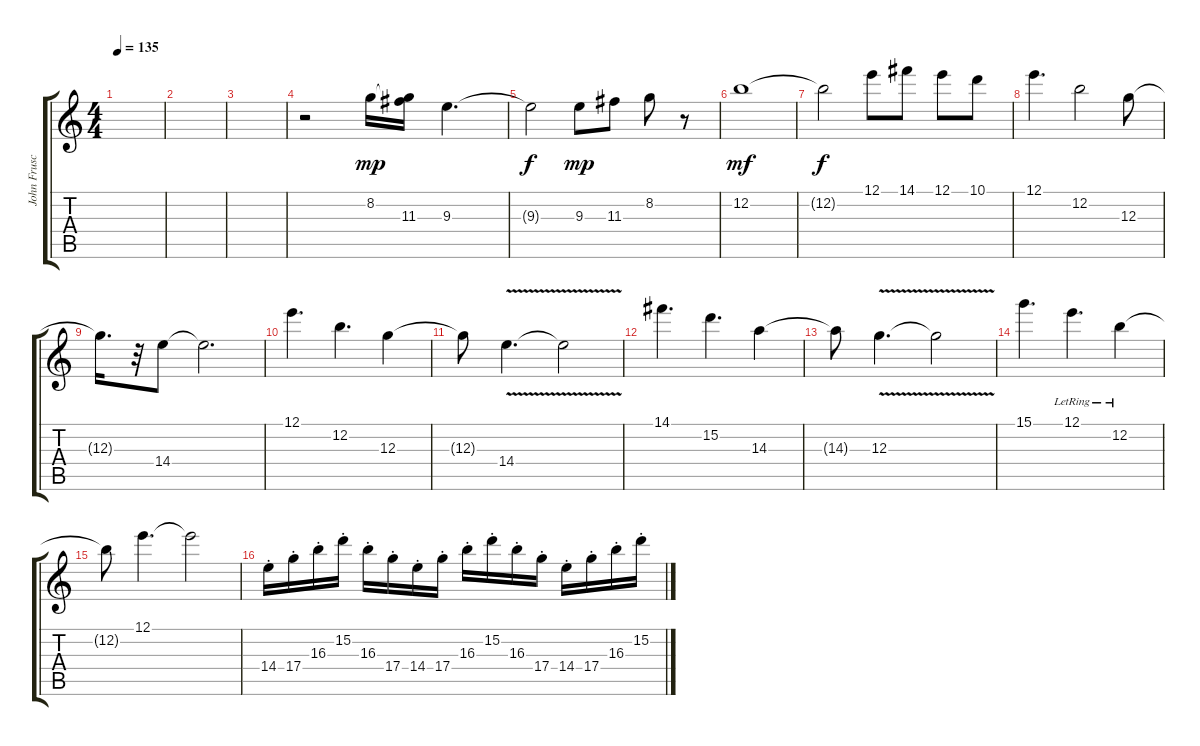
\track ("John Frusciante - Guitar 1" "John Frusc") {instrument overdrivenguitar}
\staff {score tabs}
\tuning (E4 B3 G3 D3 A2 E2) {hide}
\ts (4 4)
\tempo 135
\clef g2
\ks c
|
|
|
r.2 8.2.16{dy mp} (8.2{t} 11.3).16 9.3.4{d} |
9.3{t}.2{dy f} 9.3.8{dy mp} 11.3.8 8.2.8 r.8 |
12.2.1{dy mf} |
12.2{t}.2{dy f} 12.1.8 14.1.8 12.1.8 10.1.8 |
12.1.4{d} 12.2.2 12.3.8 |
12.3{t}.16{d} r.32 14.4.8 14.4{t}.2{d} |
12.1.4{d} 12.2.4{d} 12.3.4 |
12.3{t}.8 14.4{v}.4{d} 14.4{t}.2 |
14.1.4{d} 15.2.4{d} 14.3.4 |
14.3{t}.8 12.3{v}.4{d} 12.3{t}.2 |
15.1.4{d} 12.1{lr}.4{d} 12.2{lr}.4 |
12.2{t}.8 12.1.4{d} 12.1{t}.2 |
14.4{st}.16{balance 0} 17.4{st}.16 16.3{st}.16 15.2{st}.16 16.3{st}.16 17.4{st}.16 14.4{st}.16 17.4{st}.16 16.3{st}.16 15.2{st}.16 16.3{st}.16 17.4{st}.16 14.4{st}.16 17.4{st}.16 16.3{st}.16 15.2{st}.16
